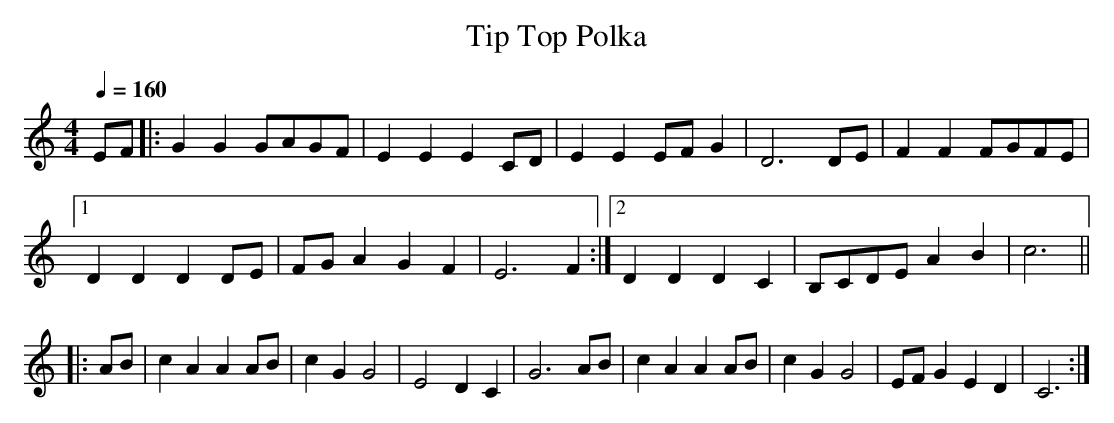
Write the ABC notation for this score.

X:1
T:Tip Top Polka
M:4/4
L:1/8
Q:1/4=160
K:Cmaj clef=treble
EF |: \
G2G2 GAGF | E2E2 E2CD | E2E2EFG2 | D6 DE | F2F2 FGFE |
 [1 D2D2 D2DE | FGA2 G2F2 | E6 F2 :| \
 [2 D2D2 D2C2 | B,CDE A2B2 | c6 ||
|: AB |\
c2A2 A2AB | c2G2 G4 | E4 D2 C2 | G6 AB | \
c2A2 A2AB | c2G2 G4 | EFG2 E2D2 | C6 :|
